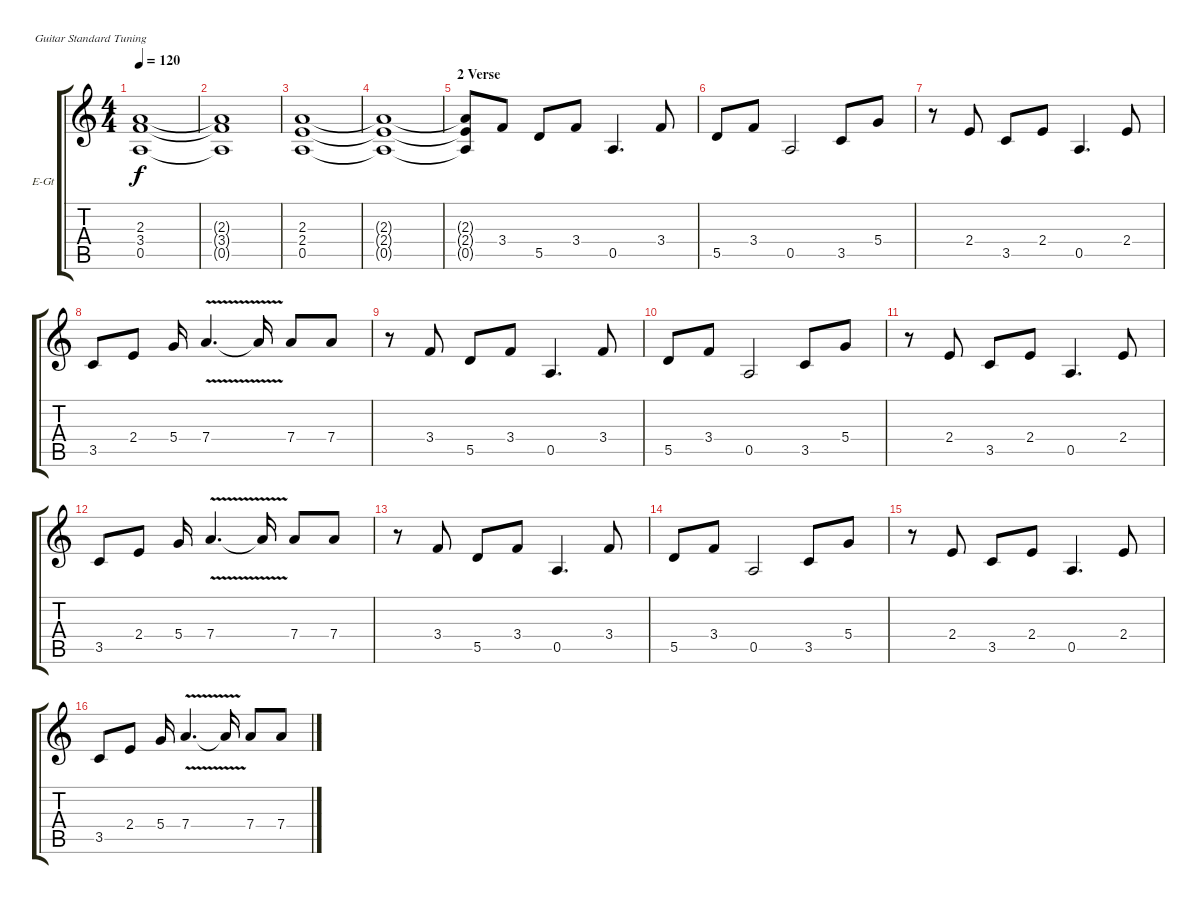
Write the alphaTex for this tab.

\bracketExtendMode groupsimilarinstruments
\firstSystemTrackNameOrientation horizontal
\otherSystemsTrackNameOrientation horizontal
\track ("Distortion Guitar 1" "E-Gt") {instrument distortionguitar}
\staff {score tabs}
\tuning (E4 B3 G3 D3 A2 E2)
\ts (4 4)
\tempo 120
\clef g2
\ks c
(2.3 3.4 0.5).1{dy f} |
(2.3{t} 3.4{t} 0.5{t}).1 |
(2.3 2.4 0.5).1 |
(2.3{t} 2.4{t} 0.5{t}).1 |
\section ("" "2 Verse")
(2.3{t} 2.4{t} 0.5{t}).8 3.4.8 5.5.8 3.4.8 0.5.4{d} 3.4.8 |
5.5.8 3.4.8 0.5.2 3.5.8 5.4.8 |
r.8 2.4.8 3.5.8 2.4.8 0.5.4{d} 2.4.8 |
3.5.8 2.4.8 5.4.16 7.4{v}.4{d} 7.4{v t}.16 7.4.8 7.4.8 |
r.8 3.4.8 5.5.8 3.4.8 0.5.4{d} 3.4.8 |
5.5.8 3.4.8 0.5.2 3.5.8 5.4.8 |
r.8 2.4.8 3.5.8 2.4.8 0.5.4{d} 2.4.8 |
3.5.8 2.4.8 5.4.16 7.4{v}.4{d} 7.4{v t}.16 7.4.8 7.4.8 |
r.8 3.4.8 5.5.8 3.4.8 0.5.4{d} 3.4.8 |
5.5.8 3.4.8 0.5.2 3.5.8 5.4.8 |
r.8 2.4.8 3.5.8 2.4.8 0.5.4{d} 2.4.8 |
3.5.8 2.4.8 5.4.16 7.4{v}.4{d} 7.4{v t}.16 7.4.8 7.4.8
